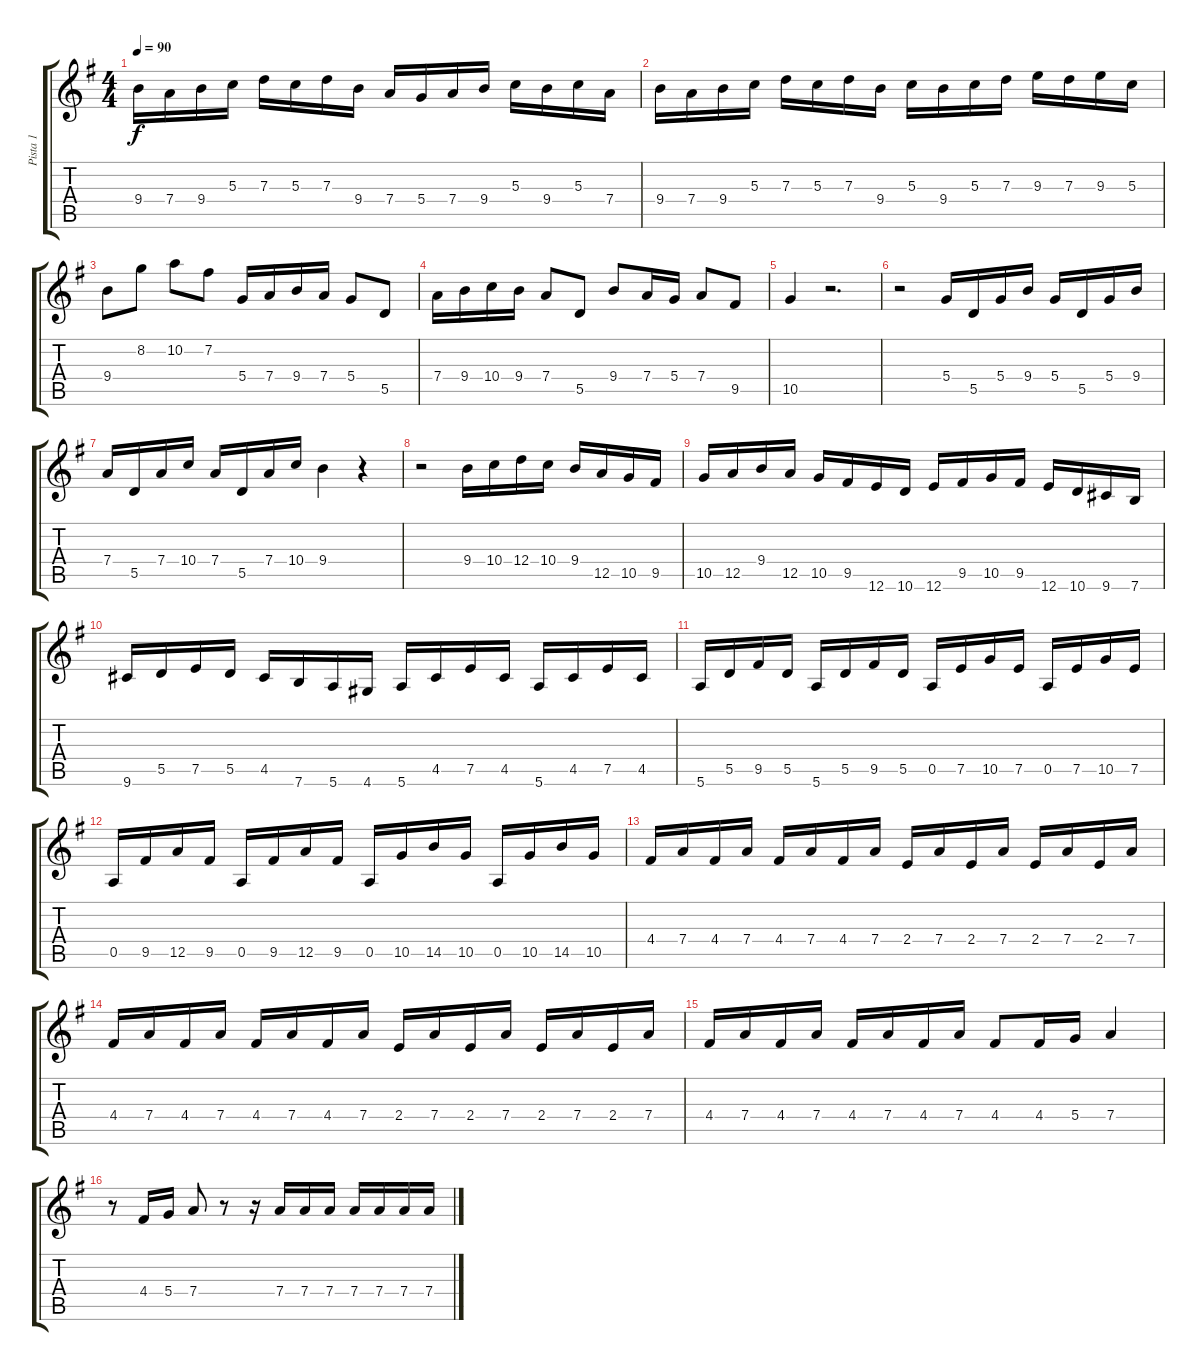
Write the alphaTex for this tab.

\track ("Pista 1" "Pista 1") {instrument acousticguitarsteel}
\staff {score tabs}
\tuning (E4 B3 G3 D3 A2 E2) {hide}
\ts (4 4)
\tempo 90
\clef g2
\ks g
9.4.16{dy f} 7.4.16 9.4.16 5.3.16 7.3.16 5.3.16 7.3.16 9.4.16 7.4.16 5.4.16 7.4.16 9.4.16 5.3.16 9.4.16 5.3.16 7.4.16 |
9.4.16 7.4.16 9.4.16 5.3.16 7.3.16 5.3.16 7.3.16 9.4.16 5.3.16 9.4.16 5.3.16 7.3.16 9.3.16 7.3.16 9.3.16 5.3.16 |
9.4.8 8.2.8 10.2.8 7.2.8 5.4.16 7.4.16 9.4.16 7.4.16 5.4.8 5.5.8 |
7.4.16 9.4.16 10.4.16 9.4.16 7.4.8 5.5.8 9.4.8 7.4.16 5.4.16 7.4.8 9.5.8 |
10.5.4 r.2{d} |
r.2 5.4.16 5.5.16 5.4.16 9.4.16 5.4.16 5.5.16 5.4.16 9.4.16 |
7.4.16 5.5.16 7.4.16 10.4.16 7.4.16 5.5.16 7.4.16 10.4.16 9.4.4 r.4 |
r.2 9.4.16 10.4.16 12.4.16 10.4.16 9.4.16 12.5.16 10.5.16 9.5.16 |
10.5.16 12.5.16 9.4.16 12.5.16 10.5.16 9.5.16 12.6.16 10.6.16 12.6.16 9.5.16 10.5.16 9.5.16 12.6.16 10.6.16 9.6.16 7.6.16 |
9.6.16 5.5.16 7.5.16 5.5.16 4.5.16 7.6.16 5.6.16 4.6.16 5.6.16 4.5.16 7.5.16 4.5.16 5.6.16 4.5.16 7.5.16 4.5.16 |
5.6.16 5.5.16 9.5.16 5.5.16 5.6.16 5.5.16 9.5.16 5.5.16 0.5.16 7.5.16 10.5.16 7.5.16 0.5.16 7.5.16 10.5.16 7.5.16 |
0.5.16 9.5.16 12.5.16 9.5.16 0.5.16 9.5.16 12.5.16 9.5.16 0.5.16 10.5.16 14.5.16 10.5.16 0.5.16 10.5.16 14.5.16 10.5.16 |
4.4.16 7.4.16 4.4.16 7.4.16 4.4.16 7.4.16 4.4.16 7.4.16 2.4.16 7.4.16 2.4.16 7.4.16 2.4.16 7.4.16 2.4.16 7.4.16 |
4.4.16 7.4.16 4.4.16 7.4.16 4.4.16 7.4.16 4.4.16 7.4.16 2.4.16 7.4.16 2.4.16 7.4.16 2.4.16 7.4.16 2.4.16 7.4.16 |
4.4.16 7.4.16 4.4.16 7.4.16 4.4.16 7.4.16 4.4.16 7.4.16 4.4.8 4.4.16 5.4.16 7.4.4 |
r.8 4.4.16 5.4.16 7.4.8 r.8 r.16 7.4.16 7.4.16 7.4.16 7.4.16 7.4.16 7.4.16 7.4.16
